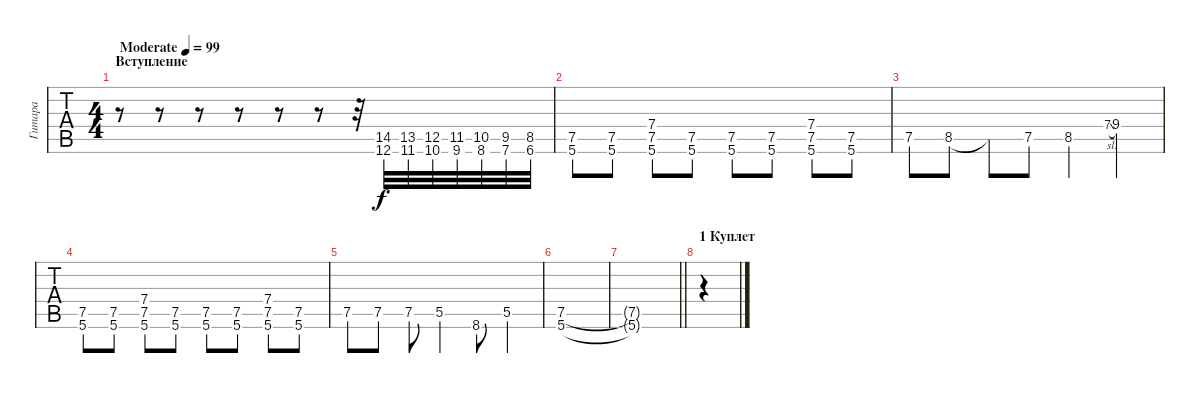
\track ("Гитара " "Гитара ") {instrument distortionguitar}
\staff {tabs}
\tuning (E4 B3 G3 D3 A2 E2) {hide}
\ts (4 4)
\section ("" "Вступление")
\tempo (99 "Moderate")
\clef g2
\ks c
r.8{dy f instrument distortionguitar} r.8 r.8 r.8 r.8 r.8 r.32 (14.5 12.6).32 (13.5 11.6).32 (12.5 10.6).32 (11.5 9.6).32 (10.5 8.6).32 (9.5 7.6).32 (8.5 6.6).32 |
(7.5 5.6).8 (7.5 5.6).8 (7.4 7.5 5.6).8 (7.5 5.6).8 (7.5 5.6).8 (7.5 5.6).8 (7.4 7.5 5.6).8 (7.5 5.6).8 |
7.5.8 8.5.8 8.5{t}.8 7.5.8 8.5.4 7.4{sl}.8{gr} 9.4.4 |
(7.5 5.6).8 (7.5 5.6).8 (7.4 7.5 5.6).8 (7.5 5.6).8 (7.5 5.6).8 (7.5 5.6).8 (7.4 7.5 5.6).8 (7.5 5.6).8 |
7.5.8 7.5.8 7.5.8 5.5.4 8.6.8 5.5.4 |
(7.5 5.6).1{volume 5} |
\barLineRight lightlight
(7.5{t} 5.6{t}).1 |
\section ("" "1 Куплет")
